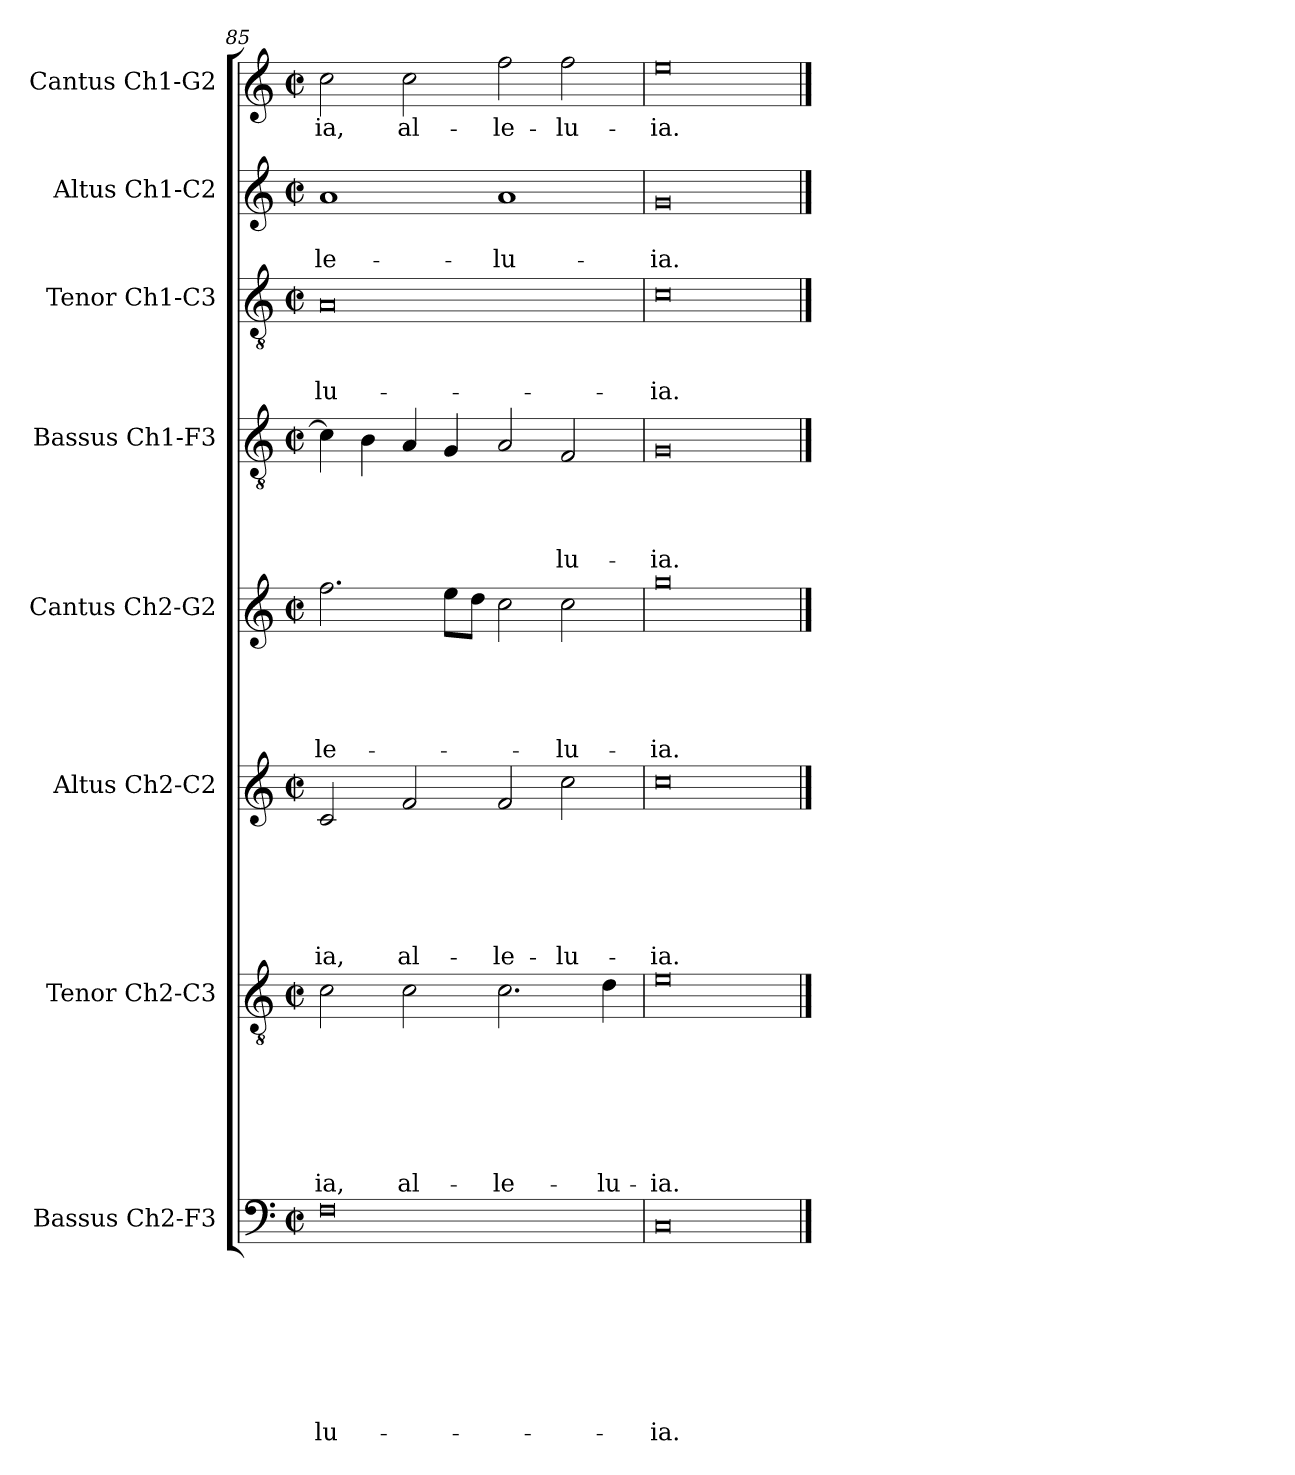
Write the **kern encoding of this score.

**kern	**text	**text	**text	**text	**text	**text	**text	**text	**kern	**text	**text	**text	**text	**text	**text	**text	**kern	**text	**text	**text	**text	**text	**text	**kern	**text	**text	**text	**text	**text	**kern	**text	**text	**text	**text	**kern	**text	**text	**text	**kern	**text	**text	**kern	**text
*part8	*part8	*part8	*part8	*part8	*part8	*part8	*part8	*part8	*part7	*part7	*part7	*part7	*part7	*part7	*part7	*part7	*part6	*part6	*part6	*part6	*part6	*part6	*part6	*part5	*part5	*part5	*part5	*part5	*part5	*part4	*part4	*part4	*part4	*part4	*part3	*part3	*part3	*part3	*part2	*part2	*part2	*part1	*part1
*staff8	*staff8	*staff8	*staff8	*staff8	*staff8	*staff8	*staff8	*staff8	*staff7	*staff7	*staff7	*staff7	*staff7	*staff7	*staff7	*staff7	*staff6	*staff6	*staff6	*staff6	*staff6	*staff6	*staff6	*staff5	*staff5	*staff5	*staff5	*staff5	*staff5	*staff4	*staff4	*staff4	*staff4	*staff4	*staff3	*staff3	*staff3	*staff3	*staff2	*staff2	*staff2	*staff1	*staff1
*I"Bassus Ch2-F3	*	*	*	*	*	*	*	*	*I"Tenor Ch2-C3	*	*	*	*	*	*	*	*I"Altus Ch2-C2	*	*	*	*	*	*	*I"Cantus Ch2-G2	*	*	*	*	*	*I"Bassus Ch1-F3	*	*	*	*	*I"Tenor Ch1-C3	*	*	*	*I"Altus Ch1-C2	*	*	*I"Cantus Ch1-G2	*
*I'B2	*	*	*	*	*	*	*	*	*I'T2	*	*	*	*	*	*	*	*I'A2	*	*	*	*	*	*	*I'C2	*	*	*	*	*	*I'B	*	*	*	*	*I'T	*	*	*	*I'A	*	*	*I'C	*
*clefF4	*	*	*	*	*	*	*	*	*clefGv2	*	*	*	*	*	*	*	*clefG2	*	*	*	*	*	*	*clefG2	*	*	*	*	*	*clefGv2	*	*	*	*	*clefGv2	*	*	*	*clefG2	*	*	*clefG2	*
*k[]	*	*	*	*	*	*	*	*	*k[]	*	*	*	*	*	*	*	*k[]	*	*	*	*	*	*	*k[]	*	*	*	*	*	*k[]	*	*	*	*	*k[]	*	*	*	*k[]	*	*	*k[]	*
*C:	*	*	*	*	*	*	*	*	*C:	*	*	*	*	*	*	*	*C:	*	*	*	*	*	*	*C:	*	*	*	*	*	*C:	*	*	*	*	*C:	*	*	*	*C:	*	*	*C:	*
*M2/2	*	*	*	*	*	*	*	*	*M2/2	*	*	*	*	*	*	*	*M2/2	*	*	*	*	*	*	*M2/2	*	*	*	*	*	*M2/2	*	*	*	*	*M2/2	*	*	*	*M2/2	*	*	*M2/2	*
*met(c|)	*	*	*	*	*	*	*	*	*met(c|)	*	*	*	*	*	*	*	*met(c|)	*	*	*	*	*	*	*met(c|)	*	*	*	*	*	*met(c|)	*	*	*	*	*met(c|)	*	*	*	*met(c|)	*	*	*met(c|)	*
=85	=85	=85	=85	=85	=85	=85	=85	=85	=85	=85	=85	=85	=85	=85	=85	=85	=85	=85	=85	=85	=85	=85	=85	=85	=85	=85	=85	=85	=85	=85	=85	=85	=85	=85	=85	=85	=85	=85	=85	=85	=85	=85	=85
!	!	!	!	!	!	!	!	!LO:LY:b	!	!	!	!	!	!	!	!LO:LY:b	!	!	!	!	!	!	!LO:LY:b	!	!	!	!	!	!LO:LY:b	!	!	!	!	!	!	!	!	!LO:LY:b	!	!	!LO:LY:b	!	!LO:LY:b
0F	.	.	.	.	.	.	.	-lu-	2c\	.	.	.	.	.	.	-ia,	2c/	.	.	.	.	.	-ia,	2.ff\	.	.	.	.	-le-	4c\]	.	.	.	.	0A	.	.	-lu-	1a	.	-le-	2cc\	-ia,
.	.	.	.	.	.	.	.	.	.	.	.	.	.	.	.	.	.	.	.	.	.	.	.	.	.	.	.	.	.	4B\	.	.	.	.	.	.	.	.	.	.	.	.	.
!	!	!	!	!	!	!	!	!	!	!	!	!	!	!	!	!LO:LY:b	!	!	!	!	!	!	!LO:LY:b	!	!	!	!	!	!	!	!	!	!	!	!	!	!	!	!	!	!	!	!LO:LY:b
.	.	.	.	.	.	.	.	.	2c\	.	.	.	.	.	.	al-	2f/	.	.	.	.	.	al-	.	.	.	.	.	.	4A/	.	.	.	.	.	.	.	.	.	.	.	2cc\	al-
.	.	.	.	.	.	.	.	.	.	.	.	.	.	.	.	.	.	.	.	.	.	.	.	8ee\L	.	.	.	.	.	4G/	.	.	.	.	.	.	.	.	.	.	.	.	.
.	.	.	.	.	.	.	.	.	.	.	.	.	.	.	.	.	.	.	.	.	.	.	.	8dd\J	.	.	.	.	.	.	.	.	.	.	.	.	.	.	.	.	.	.	.
!	!	!	!	!	!	!	!	!	!	!	!	!	!	!	!	!LO:LY:b	!	!	!	!	!	!	!LO:LY:b	!	!	!	!	!	!	!	!	!	!	!	!	!	!	!	!	!	!LO:LY:b	!	!LO:LY:b
.	.	.	.	.	.	.	.	.	2.c\	.	.	.	.	.	.	-le-	2f/	.	.	.	.	.	-le-	2cc\	.	.	.	.	.	2A/	.	.	.	.	.	.	.	.	1a	.	-lu-	2ff\	-le-
!	!	!	!	!	!	!	!	!	!	!	!	!	!	!	!	!	!	!	!	!	!	!	!LO:LY:b	!	!	!	!	!	!LO:LY:b	!	!	!	!	!LO:LY:b	!	!	!	!	!	!	!	!	!LO:LY:b
.	.	.	.	.	.	.	.	.	.	.	.	.	.	.	.	.	2cc\	.	.	.	.	.	-lu-	2cc\	.	.	.	.	-lu-	2F/	.	.	.	-lu-	.	.	.	.	.	.	.	2ff\	-lu-
!	!	!	!	!	!	!	!	!	!	!	!	!	!	!	!	!LO:LY:b	!	!	!	!	!	!	!	!	!	!	!	!	!	!	!	!	!	!	!	!	!	!	!	!	!	!	!
.	.	.	.	.	.	.	.	.	4d\	.	.	.	.	.	.	-lu-	.	.	.	.	.	.	.	.	.	.	.	.	.	.	.	.	.	.	.	.	.	.	.	.	.	.	.
=86	=86	=86	=86	=86	=86	=86	=86	=86	=86	=86	=86	=86	=86	=86	=86	=86	=86	=86	=86	=86	=86	=86	=86	=86	=86	=86	=86	=86	=86	=86	=86	=86	=86	=86	=86	=86	=86	=86	=86	=86	=86	=86	=86
!	!	!	!	!	!	!	!	!LO:LY:b	!	!	!	!	!	!	!	!LO:LY:b	!	!	!	!	!	!	!LO:LY:b	!	!	!	!	!	!LO:LY:b	!	!	!	!	!LO:LY:b	!	!	!	!LO:LY:b	!	!	!LO:LY:b	!	!LO:LY:b
0C	.	.	.	.	.	.	.	-ia.	0e	.	.	.	.	.	.	-ia.	0cc	.	.	.	.	.	-ia.	0gg	.	.	.	.	-ia.	0G	.	.	.	-ia.	0c	.	.	-ia.	0g	.	-ia.	0ee	-ia.
==	==	==	==	==	==	==	==	==	==	==	==	==	==	==	==	==	==	==	==	==	==	==	==	==	==	==	==	==	==	==	==	==	==	==	==	==	==	==	==	==	==	==	==
*-	*-	*-	*-	*-	*-	*-	*-	*-	*-	*-	*-	*-	*-	*-	*-	*-	*-	*-	*-	*-	*-	*-	*-	*-	*-	*-	*-	*-	*-	*-	*-	*-	*-	*-	*-	*-	*-	*-	*-	*-	*-	*-	*-
